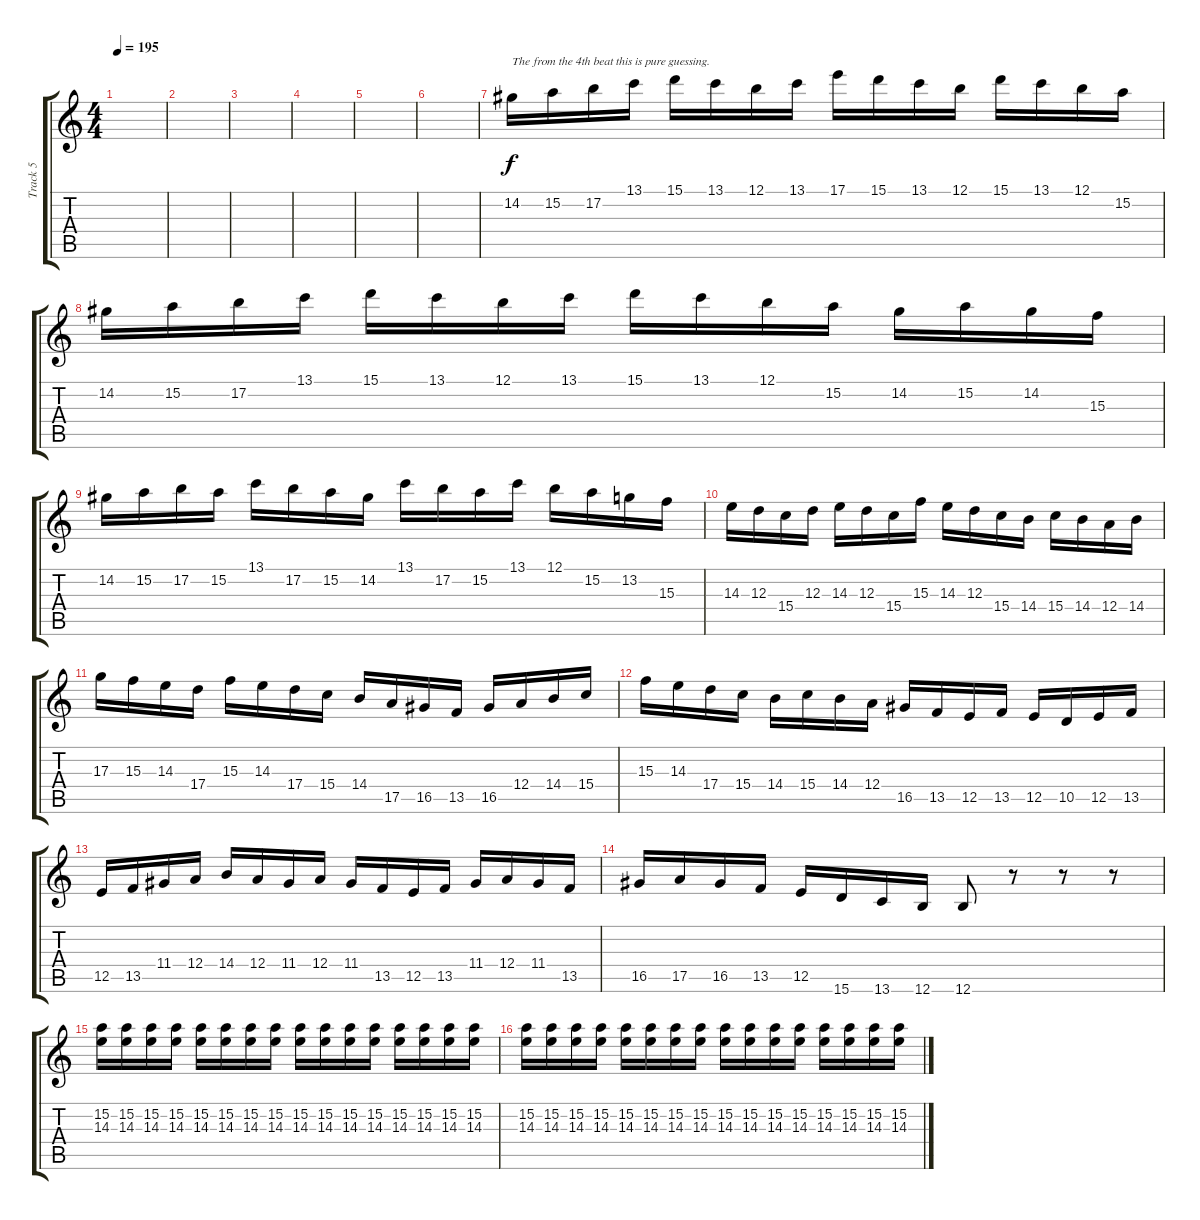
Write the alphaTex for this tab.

\track ("Track 5" "Track 5") {instrument electricguitarclean}
\staff {score tabs}
\tuning (B3 Gb3 D3 A2 E2 B1) {hide}
\ts (4 4)
\tempo 195
\clef g2
\ks c
|
|
|
|
|
|
14.2.16{txt "The from the 4th beat this is pure guessing." instrument overdrivenguitar} 15.2.16 17.2.16 13.1.16 15.1.16 13.1.16 12.1.16 13.1.16 17.1.16 15.1.16 13.1.16 12.1.16 15.1.16 13.1.16 12.1.16 15.2.16 |
14.2.16 15.2.16 17.2.16 13.1.16 15.1.16 13.1.16 12.1.16 13.1.16 15.1.16 13.1.16 12.1.16 15.2.16 14.2.16 15.2.16 14.2.16 15.3.16 |
14.2.16 15.2.16 17.2.16 15.2.16 13.1.16 17.2.16 15.2.16 14.2.16 13.1.16 17.2.16 15.2.16 13.1.16 12.1.16 15.2.16 13.2.16 15.3.16 |
14.3.16 12.3.16 15.4.16 12.3.16 14.3.16 12.3.16 15.4.16 15.3.16 14.3.16 12.3.16 15.4.16 14.4.16 15.4.16 14.4.16 12.4.16 14.4.16 |
17.3.16 15.3.16 14.3.16 17.4.16 15.3.16 14.3.16 17.4.16 15.4.16 14.4.16 17.5.16 16.5.16 13.5.16 16.5.16 12.4.16 14.4.16 15.4.16 |
15.3.16 14.3.16 17.4.16 15.4.16 14.4.16 15.4.16 14.4.16 12.4.16 16.5.16 13.5.16 12.5.16 13.5.16 12.5.16 10.5.16 12.5.16 13.5.16 |
12.5.16 13.5.16 11.4.16 12.4.16 14.4.16 12.4.16 11.4.16 12.4.16 11.4.16 13.5.16 12.5.16 13.5.16 11.4.16 12.4.16 11.4.16 13.5.16 |
16.5.16 17.5.16 16.5.16 13.5.16 12.5.16 15.6.16 13.6.16 12.6.16 12.6.8 r.8 r.8 r.8 |
(15.2 14.3).16 (15.2 14.3).16 (15.2 14.3).16 (15.2 14.3).16 (15.2 14.3).16 (15.2 14.3).16 (15.2 14.3).16 (15.2 14.3).16 (15.2 14.3).16 (15.2 14.3).16 (15.2 14.3).16 (15.2 14.3).16 (15.2 14.3).16 (15.2 14.3).16 (15.2 14.3).16 (15.2 14.3).16 |
(15.2 14.3).16 (15.2 14.3).16 (15.2 14.3).16 (15.2 14.3).16 (15.2 14.3).16 (15.2 14.3).16 (15.2 14.3).16 (15.2 14.3).16 (15.2 14.3).16 (15.2 14.3).16 (15.2 14.3).16 (15.2 14.3).16 (15.2 14.3).16 (15.2 14.3).16 (15.2 14.3).16 (15.2 14.3).16
